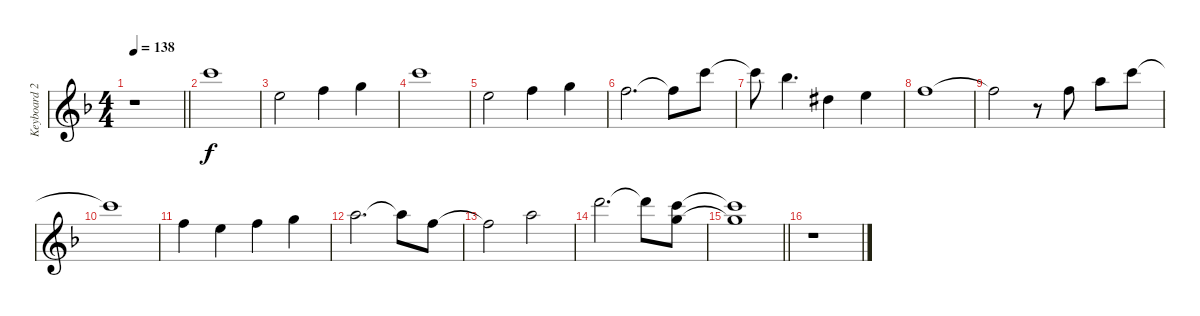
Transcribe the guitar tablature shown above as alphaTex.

\track ("Keyboard 2" "Keyboard 2") {instrument glockenspiel}
\staff {score}
\tuning (E4 B3 G3 D3 A2 E2) {hide}
\ts (4 4)
\tempo 138
\clef g2
\barLineRight lightlight
\ks f
r.1{dy f} |
20.1.1 |
21.3.2 22.3.4 20.2.4 |
20.1.1 |
21.3.2 22.3.4 20.2.4 |
22.3.2{d} 22.3{t}.8 20.1.8 |
20.1{t}.8 18.1.4{d} 16.2{acc #}.4 17.2.4 |
18.2.1 |
18.2{t}.2 r.8 18.2.8 17.1.8 20.1.8 |
20.1{t}.1 |
13.1.4 12.1.4 13.1.4 15.1.4 |
17.1.2{d} 17.1{t}.8 18.2.8 |
18.2{t}.2 17.1.2 |
22.1.2{d} 22.1{t}.8 (20.1 20.2).8 |
\barLineRight lightlight
(20.1{t} 20.2{t}).1 |
r.1
